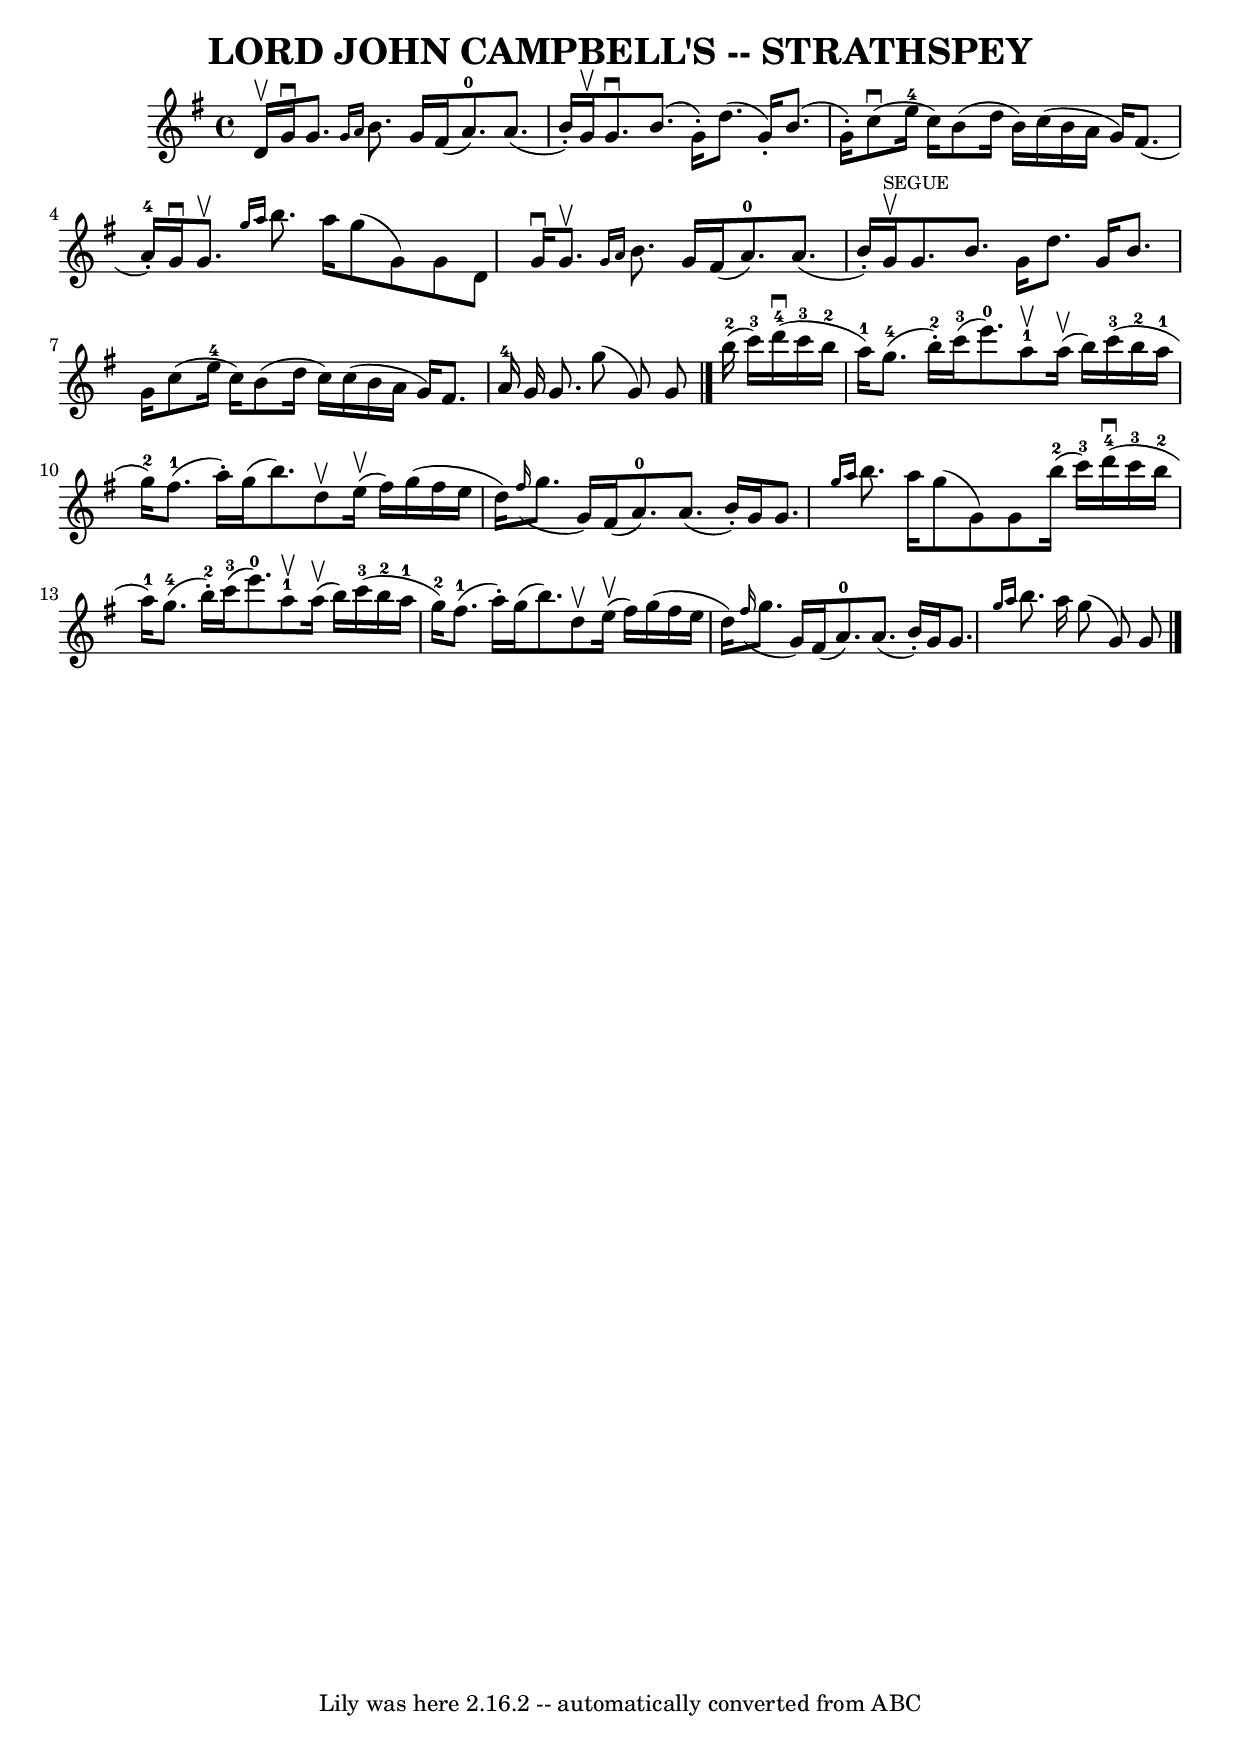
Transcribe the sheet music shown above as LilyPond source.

\version "2.7.40"
\include "Mammoth.ily"
\header {
	book = "Ryan's Mammoth Collection of Fiddle Tunes"
	crossRefNumber = "1"
	footnotes = ""
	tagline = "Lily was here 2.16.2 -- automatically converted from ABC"
	title = "LORD JOHN CAMPBELL'S -- STRATHSPEY"
}
voicedefault =  {
\set Score.defaultBarType = "empty"

 \override Staff.TimeSignature #'style = #'C
 \time 4/4 \key g \major d'16^\upbow       |
 g'16^\downbow g'8.  
\grace { g'16 a'16  } b'8. g'16 fis'16 (a'8.-0) a'8. (
 b'16 -.)   |
 g'16^\upbow g'8.^\downbow b'8. (g'16 -.)   
d''8. (g'16 -.) b'8. (g'16 -.)       |
 c''8 (^\downbow   
e''16-4 c''16) b'8 (d''16 b'16) c''16 (b'16 a'16    
g'16) fis'8. (a'16-4-.)   |
 g'16^\downbow g'8. 
^\upbow \grace { g''16 a''16  } b''8. a''16 g''8 (g'8)   
g'8 d'8    |
     |
 g'16^\downbow g'8.^\upbow \grace {    
g'16 a'16  } b'8. g'16 fis'16 (a'8.-0) a'8. (b'16 -.) 
  |
 g'16^\segue^\upbow g'8. b'8. g'16 d''8. g'16    
b'8. g'16        |
 c''8 (e''16-4 c''16) b'8 (d''16  
 c''16) c''16 (b'16 a'16 g'16) fis'8. a'16-4   
|
 g'16 g'8. g''8 (g'8) g'8    \bar "|." b''16 
-2(c'''16-3)       |
 d'''16-4(^\downbow c'''16-3 
 b''16-2 a''16-1) g''8.-4(b''16-2-.) c'''16-3(
 e'''8.-0) a''8-1^\upbow a''16 (^\upbow b''16)   |
 
 c'''16-3(b''16-2 a''16-1 g''16-2) fis''8.-1(
a''16 -.) g''16 (b''8.) d''8^\upbow e''16 (^\upbow fis''16  
-)       |
 g''16 (fis''16 e''16 d''16)   \grace {    
fis''16 (} g''8. g'16) fis'16 (a'8.-0) a'8. (b'16 -.) 
  |
 g'16 g'8.  \grace { g''16 a''16  } b''8. a''16    
g''8 (g'8) g'8 b''16-2(c'''16-3)   |
     
|
 d'''16-4(^\downbow c'''16-3 b''16-2 a''16-1) 
 g''8.-4(b''16-2-.) c'''16-3(e'''8.-0) a''8 
-1^\upbow a''16 (^\upbow b''16)   |
 c'''16-3(b''16 
-2 a''16-1 g''16-2) fis''8.-1(a''16 -.) g''16 (
b''8.) d''8^\upbow e''16 (^\upbow fis''16)       |
   
g''16 (fis''16 e''16 d''16)   \grace { fis''16 (} g''8.    
g'16) fis'16 (a'8.-0) a'8. (b'16 -.)   |
 g'16    
g'8.  \grace { g''16 a''16  } b''8. a''16 g''8 (g'8) g'8  
  \bar "|."   
}

\score{
    <<

	\context Staff="default"
	{
	    \voicedefault 
	}

    >>
	\layout {
	}
	\midi {}
}
